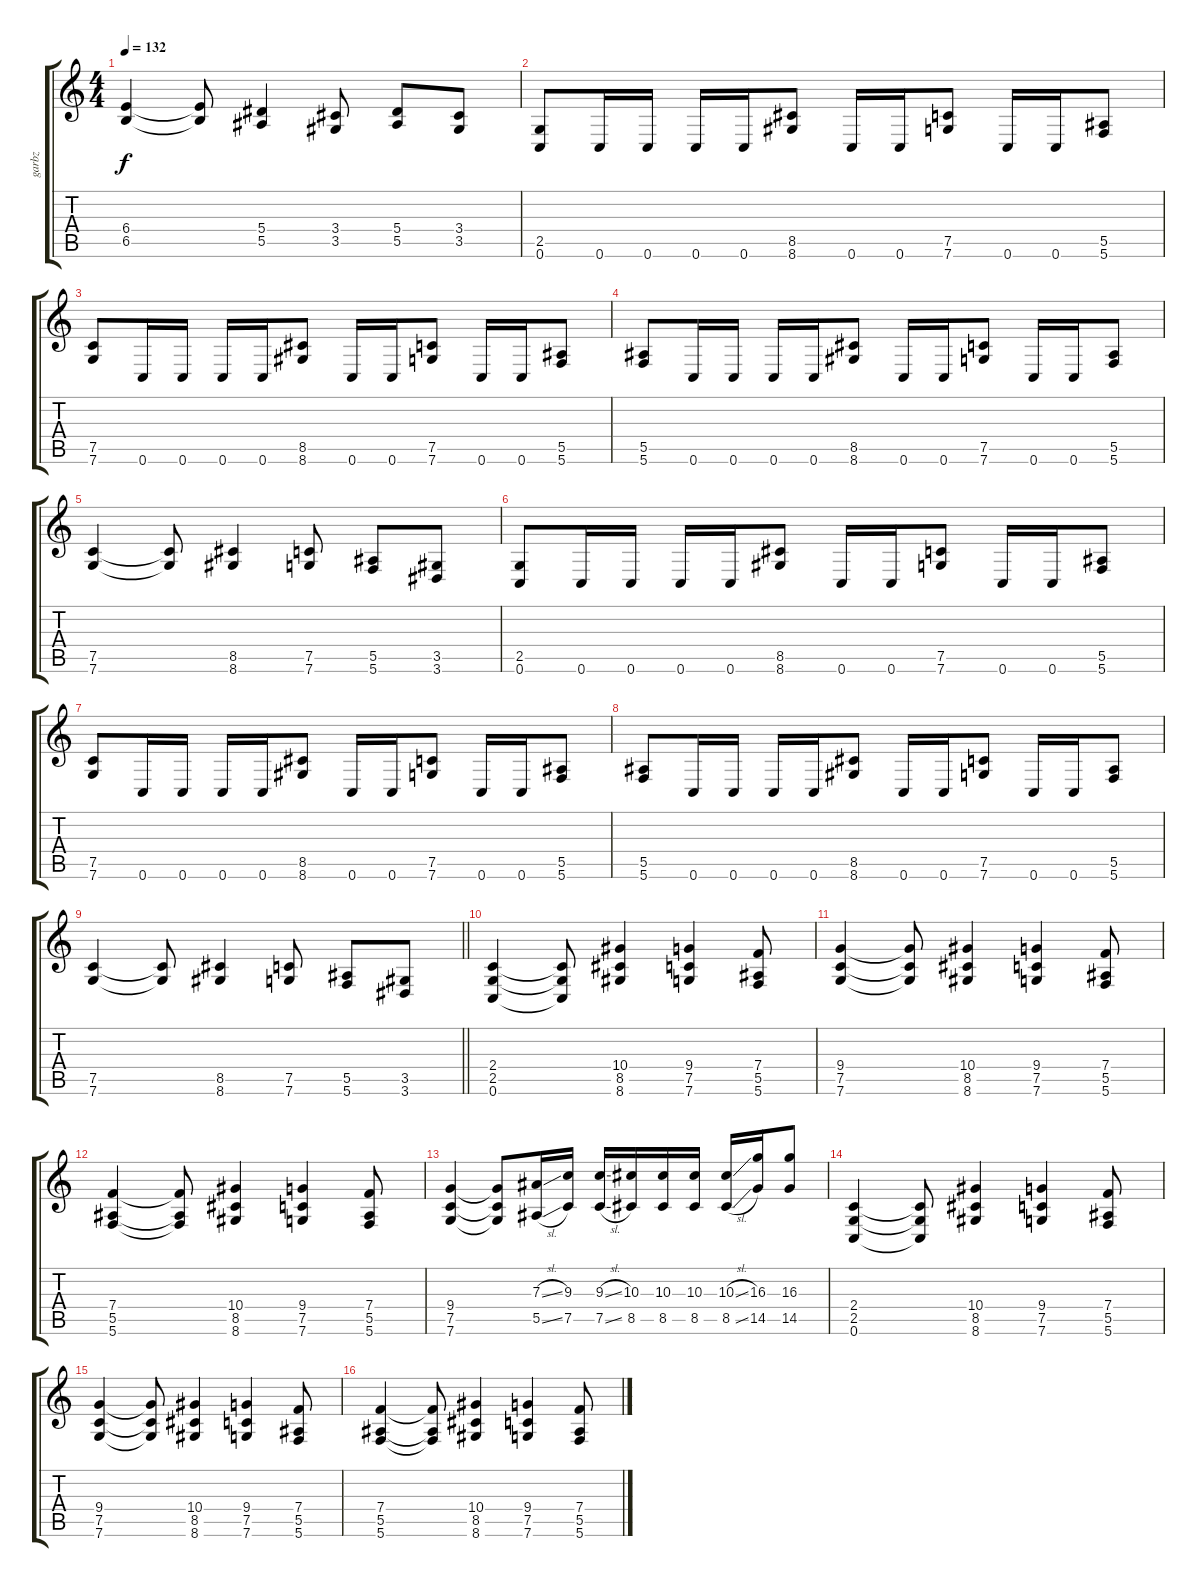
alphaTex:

\track ("garbz" "garbz") {instrument distortionguitar}
\staff {score tabs}
\tuning (C4 G3 Eb3 Bb2 F2 C2) {hide}
\ts (4 4)
\tempo 132
\clef g2
\ks c
(6.4 6.5).4{dy f} (6.4{t} 6.5{t}).8 (5.4 5.5).4 (3.4 3.5).8 (5.4 5.5).8 (3.4 3.5).8 |
(2.5 0.6).8 0.6.16 0.6.16 0.6.16 0.6.16 (8.5 8.6).8 0.6.16 0.6.16 (7.5 7.6).8 0.6.16 0.6.16 (5.5 5.6).8 |
(7.5 7.6).8 0.6.16 0.6.16 0.6.16 0.6.16 (8.5 8.6).8 0.6.16 0.6.16 (7.5 7.6).8 0.6.16 0.6.16 (5.5 5.6).8 |
(5.5 5.6).8 0.6.16 0.6.16 0.6.16 0.6.16 (8.5 8.6).8 0.6.16 0.6.16 (7.5 7.6).8 0.6.16 0.6.16 (5.5 5.6).8 |
(7.5 7.6).4 (7.5{t} 7.6{t}).8 (8.5 8.6).4 (7.5 7.6).8 (5.5 5.6).8 (3.5 3.6).8 |
(2.5 0.6).8 0.6.16 0.6.16 0.6.16 0.6.16 (8.5 8.6).8 0.6.16 0.6.16 (7.5 7.6).8 0.6.16 0.6.16 (5.5 5.6).8 |
(7.5 7.6).8 0.6.16 0.6.16 0.6.16 0.6.16 (8.5 8.6).8 0.6.16 0.6.16 (7.5 7.6).8 0.6.16 0.6.16 (5.5 5.6).8 |
(5.5 5.6).8 0.6.16 0.6.16 0.6.16 0.6.16 (8.5 8.6).8 0.6.16 0.6.16 (7.5 7.6).8 0.6.16 0.6.16 (5.5 5.6).8 |
\barLineRight lightlight
(7.5 7.6).4 (7.5{t} 7.6{t}).8 (8.5 8.6).4 (7.5 7.6).8 (5.5 5.6).8 (3.5 3.6).8 |
(2.4 2.5 0.6).4 (2.4{t} 2.5{t} 0.6{t}).8 (10.4 8.5 8.6).4 (9.4 7.5 7.6).4 (7.4 5.5 5.6).8 |
(9.4 7.5 7.6).4 (9.4{t} 7.5{t} 7.6{t}).8 (10.4 8.5 8.6).4 (9.4 7.5 7.6).4 (7.4 5.5 5.6).8 |
(7.4 5.5 5.6).4 (7.4{t} 5.5{t} 5.6{t}).8 (10.4 8.5 8.6).4 (9.4 7.5 7.6).4 (7.4 5.5 5.6).8 |
(9.4 7.5 7.6).4 (9.4{t} 7.5{t} 7.6{t}).8 (7.3{sl} 5.5{sl}).16 (9.3 7.5).16 (9.3{sl} 7.5{sl}).16 (10.3 8.5).16 (10.3 8.5).16 (10.3 8.5).16 (10.3{sl} 8.5{sl}).16 (16.3 14.5).16 (16.3 14.5).8 |
(2.4 2.5 0.6).4 (2.4{t} 2.5{t} 0.6{t}).8 (10.4 8.5 8.6).4 (9.4 7.5 7.6).4 (7.4 5.5 5.6).8 |
(9.4 7.5 7.6).4 (9.4{t} 7.5{t} 7.6{t}).8 (10.4 8.5 8.6).4 (9.4 7.5 7.6).4 (7.4 5.5 5.6).8 |
(7.4 5.5 5.6).4 (7.4{t} 5.5{t} 5.6{t}).8 (10.4 8.5 8.6).4 (9.4 7.5 7.6).4 (7.4 5.5 5.6).8
